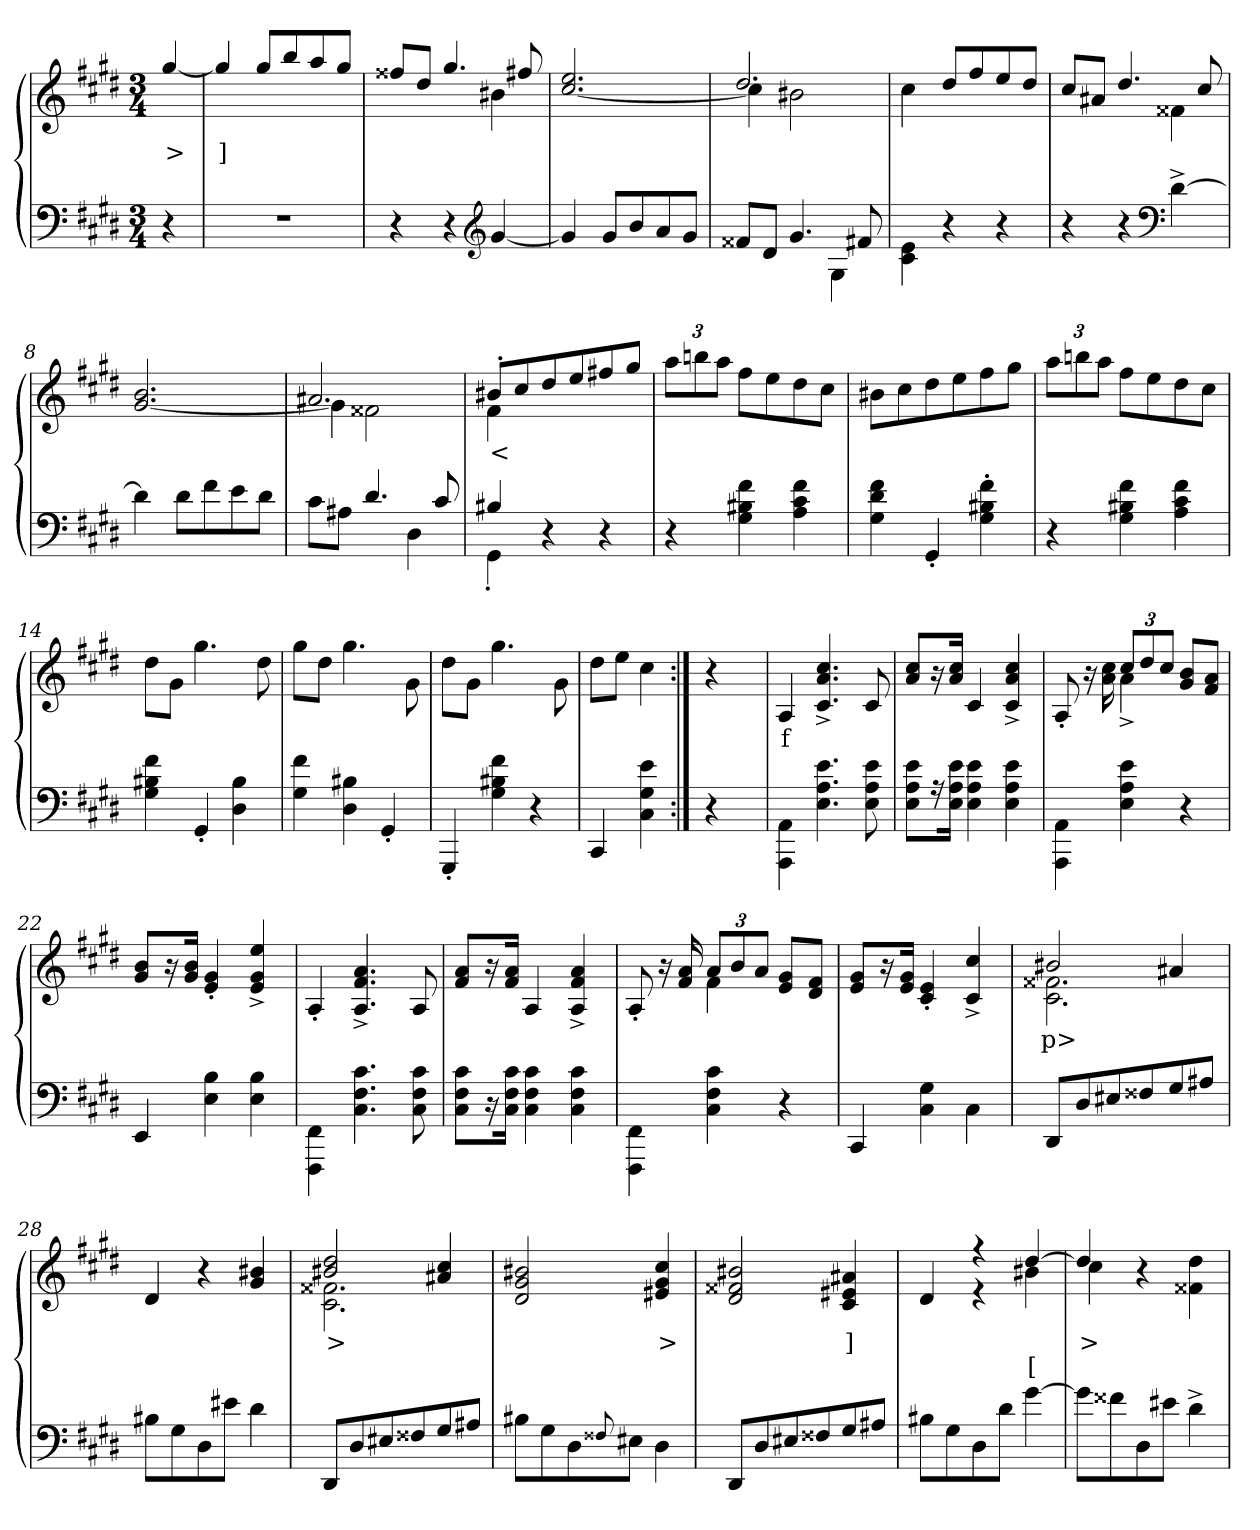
**kern	**kern	**text	**text
*part2	*part1	*part1	*part1
*staff2	*staff1	*staff1	*staff1
*clefF4	*clefG2	*	*
*k[f#c#g#d#]	*k[f#c#g#d#]	*	*
*c#:	*c#:	*	*
*M3/4	*M3/4	*	*
=1	=1	=1	=1
4r	[4gg#/	>	.
=2	=2	=2	=2
2.r	4gg#/]	]	.
.	8gg#/L	.	.
.	8bb	.	.
.	8aa	.	.
.	8gg#J	.	.
=3	=3	=3	=3
*	*^	*	*
4r	8ff##X/L	2ryy	.	.
.	8dd#/J	.	.	.
4r	4.gg#	.	.	.
*clefG2	*	*	*	*
[4g#	.	4b#X	.	.
.	8ff#X	.	.	.
*	*v	*v	*	*
=4	=4	=4	=4
4g#]	2.ee/ [2.cc#/	.	.
8g#L	.	.	.
8b	.	.	.
8a	.	.	.
8g#J	.	.	.
=5	=5	=5	=5
*^	*^	*	*
8f##XL	2ryy	2.dd#/	4cc#]	.	.
8d#J	.	.	.	.	.
4.g#	.	.	2b#X	.	.
.	4G#	.	.	.	.
8f#X	.	.	.	.	.
*v	*v	*	*	*	*
*	*v	*v	*	*
=6	=6	=6	=6
4e\ 4c#\	4cc#	.	.
4r	8dd#/L	.	.
.	8ff#/	.	.
4r	8ee/	.	.
.	8dd#/J	.	.
=7	=7	=7	=7
*	*^	*	*
4r	8cc#/L	2ryy	.	.
.	8a#XJ	.	.	.
4r	4.dd#	.	.	.
*clefF4	*	*	*	*
[4d#^>	.	4f##X	.	.
.	8cc#	.	.	.
*	*v	*v	*	*
=8	=8	=8	=8
4d#]	2.b [2.g#	.	.
8d#L	.	.	.
8f#	.	.	.
8e	.	.	.
8d#J	.	.	.
=9	=9	=9	=9
*^	*^	*	*
8c#\L	2ryy	2.a#X	4g#]	.	.
8A#XJ	.	.	.	.	.
4.d#	.	.	2f##X	.	.
.	4D#	.	.	.	.
8c#	.	.	.	.	.
=10	=10	=10	=10	=10	=10
4B#X/	4GG#'>\	8b#X'>L	4f#	<	.
.	.	8cc#	.	.	.
4r	2ryy	8dd#	2ryy	.	.
.	.	8ee	.	.	.
4r	.	8ff#X	.	.	.
.	.	8gg#J	.	.	.
*v	*v	*	*	*	*
*	*v	*v	*	*
=11	=11	=11	=11
4r	12aaL	.	.
.	12bbn	.	.
.	12aaJ	.	.
4f# 4B#X 4G#	8ff#L	.	.
.	8ee	.	.
4f# 4c# 4A	8dd#	.	.
.	8cc#J	.	.
=12	=12	=12	=12
4f# 4d# 4G#	8b#XL	.	.
.	8cc#	.	.
4GG#'>	8dd#	.	.
.	8ee	.	.
4f#'> 4B#X'> 4G#'>	8ff#	.	.
.	8gg#J	.	.
=13	=13	=13	=13
4r	12aaL	.	.
.	12bbn	.	.
.	12aaJ	.	.
4f# 4B#X 4G#	8ff#L	.	.
.	8ee	.	.
4f# 4c# 4A	8dd#	.	.
.	8cc#J	.	.
=14	=14	=14	=14
4f# 4B#X 4G#	8dd#\L	.	.
.	8g#\J	.	.
4GG#'>	4.gg#	.	.
4B# 4D#	.	.	.
.	8dd#	.	.
=15	=15	=15	=15
4f# 4G#	8gg#L	.	.
.	8dd#J	.	.
4B#X 4D#	4.gg#	.	.
4GG#'>	.	.	.
.	8g#\	.	.
=16	=16	=16	=16
4GGG#'>	8dd#\L	.	.
.	8g#\J	.	.
4f# 4B#X 4G#	4.gg#	.	.
4r	.	.	.
.	8g#\	.	.
=17	=17	=17	=17
4CC#	8dd#L	.	.
.	8eeJ	.	.
4e 4G# 4C#	4cc#	.	.
=18:|!	=18:|!	=18:|!	=18:|!
4r	4r	.	.
=19	=19	=19	=19
4AA\ 4AAA\	4A/	f	.
4.e 4.A 4.E	4.cc#^> 4.a^> 4.c#^>	.	.
8e 8A 8E	8c#	.	.
=20	=20	=20	=20
8e 8A 8EL	8cc#/ 8a/L	.	.
16r	16r	.	.
16e 16A 16EJk	16cc# 16aJk	.	.
4e 4A 4E	4c#	.	.
4e 4A 4E	4cc#^> 4a^> 4c#^>	.	.
=21	=21	=21	=21
*	*^	*	*
4AA\ 4AAA\	8A'>	4ryy	.	.
.	16r	.	.	.
.	16cc# 16a	.	.	.
4e 4A 4E	12cc#L	4a^>	.	.
.	12dd#	.	.	.
.	12cc#J	.	.	.
4r	8b 8g#L	4ryy	.	.
.	8a 8f#J	.	.	.
*	*v	*v	*	*
=22	=22	=22	=22
4EE	8b 8g#L	.	.
.	16r	.	.
.	16b 16g#Jk	.	.
4B 4E	4g#'> 4e'>	.	.
4B 4E	4ee^> 4g#^> 4e^>	.	.
=23	=23	=23	=23
4FF#\ 4FFF#\	4A'>	.	.
4.c# 4.F# 4.C#	4.a^> 4.f#^> 4.A^>	.	.
8c# 8F# 8C#	8A	.	.
=24	=24	=24	=24
8c# 8F# 8C#L	8a 8f#L	.	.
16r	16r	.	.
16c# 16F# 16C#Jk	16a 16f#Jk	.	.
4c# 4F# 4C#	4A	.	.
4c# 4F# 4C#	4a^> 4f#^> 4A^>	.	.
=25	=25	=25	=25
*	*^	*	*
4FF#\ 4FFF#\	8A'>	4ryy	.	.
.	16r	.	.	.
.	16a 16f#	.	.	.
4c# 4F# 4C#	12aL	4f#	.	.
.	12b	.	.	.
.	12aJ	.	.	.
4r	8g# 8eL	4ryy	.	.
.	8f# 8d#J	.	.	.
*	*v	*v	*	*
=26	=26	=26	=26
4CC#	8g# 8eL	.	.
.	16r	.	.
.	16g# 16eJk	.	.
4G# 4C#	4e'> 4c#'>	.	.
4C#\	4cc#^> 4c#^>	.	.
=27	=27	=27	=27
*	*^	*	*
8DD#L	2b#X	2.f##X 2.c#	p>	.
8D#	.	.	.	.
8E#X	.	.	.	.
8F##X	.	.	.	.
8G#	4a#X	.	.	.
8A#XJ	.	.	.	.
*	*v	*v	*	*
=28	=28	=28	=28
8B#XL	4d#	.	.
8G#	.	.	.
8D#	4r	]	.
8e#XJ	.	.	.
4d#	4b#X 4g#	.	.
=29	=29	=29	=29
*	*^	*	*
8DD#L	2dd# 2b#X	2.f##X 2.c#	>	.
8D#	.	.	.	.
8E#X	.	.	.	.
8F##X	.	.	.	.
8G#	4cc# 4a#X	.	.	.
8A#XJ	.	.	.	.
*	*v	*v	*	*
=30	=30	=30	=30
8B#XL	2b#X 2g# 2d#	.	.
8G#	.	.	.
8D#	.	.	.
8qqF##X/	.	.	.
8E#XJ	.	.	.
4D#	4cc# 4g# 4e#X	>	.
=31	=31	=31	=31
8DD#L	2b#X 2f##X 2d#	.	.
8D#	.	.	.
8E#X	.	.	.
8F##X	.	.	.
8G#	4a#X 4e#X 4c#	]	.
8A#XJ	.	.	.
=32	=32	=32	=32
*	*^	*	*
8B#XL	4d#	4ryy	.	.
8G#	.	.	.	.
8D#	4r	4r	.	.
8d#J	.	.	.	.
[4g#	[4dd#	4b#X	.	[
=33	=33	=33	=33	=33
8g#L]	4dd#]	4cc#	>	.
8f##X	.	.	.	.
8D#	4r	2ryy	.	.
8e#XJ	.	.	.	.
4d#^>	4f##X\ 4dd#\	.	.	.
*	*v	*v	*	*
=	=	=	=
*-	*-	*-	*-
